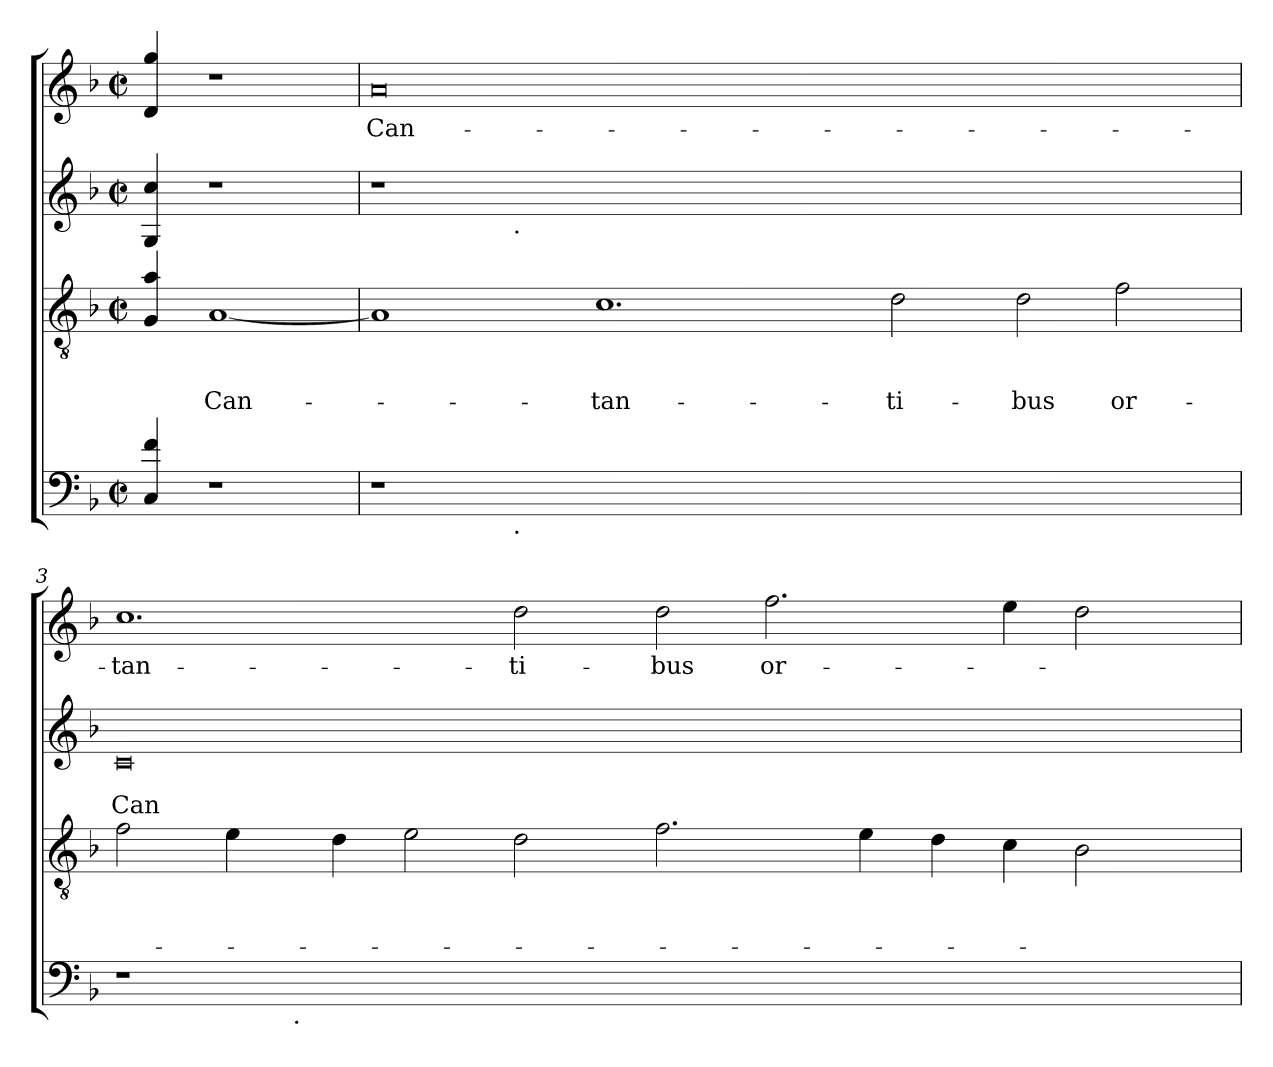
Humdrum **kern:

**kern	**kern	**text	**text	**text	**kern	**text	**text	**kern	**text
*part4	*part3	*part3	*part3	*part3	*part2	*part2	*part2	*part1	*part1
*staff4	*staff3	*staff3	*staff3	*staff3	*staff2	*staff2	*staff2	*staff1	*staff1
*clefF4	*clefGv2	*	*	*	*clefG2	*	*	*clefG2	*
*k[b-]	*k[b-]	*	*	*	*k[b-]	*	*	*k[b-]	*
*F:	*F:	*	*	*	*F:	*	*	*F:	*
*M2/2	*M2/2	*	*	*	*M2/2	*	*	*M2/2	*
*met(c|)	*met(c|)	*	*	*	*met(c|)	*	*	*met(c|)	*
=1	=1	=1	=1	=1	=1	=1	=1	=1	=1
4C/ 4f/	4G/ 4a/	.	.	.	4G/ 4cc/	.	.	4d/ 4gg/	.
!	!	!	!	!LO:LY:b	!	!	!	!	!
1r	[<1A	.	.	Can-	1r	.	.	1r	.
=2	=2	=2	=2	=2	=2	=2	=2	=2	=2
!	!	!	!	!	!	!	!	!	!LO:LY:b
*^	*	*	*	*	*^	*	*	*	*
1r	2ryy	1A]	.	.	.	1r	2ryy	.	.	0a	Can-
.	8ryy	.	.	.	.	.	8ryy	.	.	.	.
!	!	!	!	!	!	!	!LO:TX:b:t=.	!	!	!	!
!	!LO:TX:b:t=.	!	!	!	!	!	!	!	!	!	!
.	1ryy	.	.	.	.	.	1ryy	.	.	.	.
!	!	!	!	!	!LO:LY:b	!	!	!	!	!	!
0.ryy	.	1.c	.	.	-tan-	0.ryy	.	.	.	.	.
.	1ryy	.	.	.	.	.	1ryy	.	.	.	.
.	.	.	.	.	.	.	.	.	.	0ryy	.
!	!	!	!	!	!LO:LY:b	!	!	!	!	!	!
.	.	2d\	.	.	-ti-	.	.	.	.	.	.
.	1ryy	.	.	.	.	.	1ryy	.	.	.	.
!	!	!	!	!	!LO:LY:b	!	!	!	!	!	!
.	.	2d\	.	.	-bus	.	.	.	.	.	.
!	!	!	!	!	!LO:LY:b	!	!	!	!	!	!
.	.	2f\	.	.	or-	.	.	.	.	.	.
.	4.ryy	.	.	.	.	.	4.ryy	.	.	.	.
=3	=3	=3	=3	=3	=3	=3	=3	=3	=3	=3	=3
!	!	!	!	!	!	!	!	!	!LO:LY:b	!	!LO:LY:b
*	*	*	*	*	*	*v	*v	*	*	*	*
1r	2ryy	2f\	.	.	.	0c	.	Can-	1.cc	-tan-
.	8ryy	4e\	.	.	.	.	.	.	.	.
.	32ryy	.	.	.	.	.	.	.	.	.
!	!LO:TX:b:t=.	!	!	!	!	!	!	!	!	!
.	1ryy	.	.	.	.	.	.	.	.	.
.	.	4d\	.	.	.	.	.	.	.	.
0.ryy	.	2e\	.	.	.	.	.	.	.	.
!	!	!	!	!	!	!	!	!	!	!LO:LY:b
.	.	2d\	.	.	.	.	.	.	2dd\	-ti-
.	1ryy	.	.	.	.	.	.	.	.	.
!	!	!	!	!	!	!	!	!	!	!LO:LY:b
.	.	2.f\	.	.	.	0ryy	.	.	2dd\	-bus
!	!	!	!	!	!	!	!	!	!	!LO:LY:b
.	.	.	.	.	.	.	.	.	2.ff\	or-
.	1ryy	.	.	.	.	.	.	.	.	.
.	.	4e\	.	.	.	.	.	.	.	.
.	.	4d\	.	.	.	.	.	.	.	.
.	.	4c\	.	.	.	.	.	.	4ee\	.
.	.	2B-\	.	.	.	.	.	.	2dd\	.
.	4ryy	.	.	.	.	.	.	.	.	.
.	16.ryy	.	.	.	.	.	.	.	.	.
*v	*v	*	*	*	*	*	*	*	*	*
=	=	=	=	=	=	=	=	=	=
*-	*-	*-	*-	*-	*-	*-	*-	*-	*-
